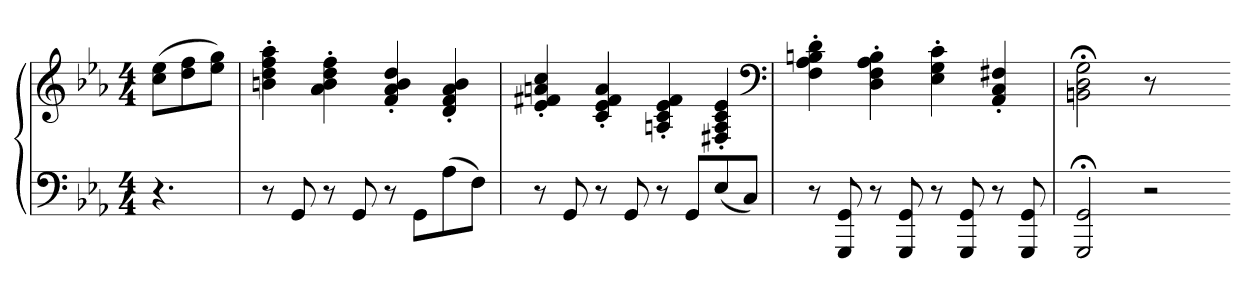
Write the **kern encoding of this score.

**kern	**kern
*part1	*part1
*staff2	*staff1
*clefF4	*clefG2
*k[b-e-a-]	*k[b-e-a-]
*c:	*c:
*M4/4	*M4/4
=	=
4.r	(8cc 8ee-L
.	8dd 8ff
.	8ee- 8ggJ)
=73	=73
8r	4bn' 4dd' 4ff' 4aa-'
8GG	.
8r	4a-' 4b' 4dd' 4ff'
8GG	.
8r	4f' 4a-' 4b' 4dd'
8GGL	.
(8A-	4d' 4f' 4a-' 4b'
8FJ)	.
=74	=74
8r	4e-' 4f#X' 4an' 4cc'
8GG	.
8r	4c' 4e-' 4f#' 4a'
8GG	.
8r	4An' 4c' 4e-' 4f#'
8GGL	.
(8E-	4F#X' 4A' 4c' 4e-'
8CJ)	.
*	*clefF4
=75	=75
8r	4F' 4A-' 4Bn' 4d'
8GGG 8GG	.
8r	4D' 4F' 4A-' 4B'
8GGG 8GG	.
8r	4E-' 4G' 4c'
8GGG 8GG	.
8r	4AA-' 4C' 4F#X'
8GGG 8GG	.
=76	=76
2GGG;< 2GG;<	2BBn;< 2D;< 2G;<
2r	8r
.	4.ryy
=-	=-
*-	*-
